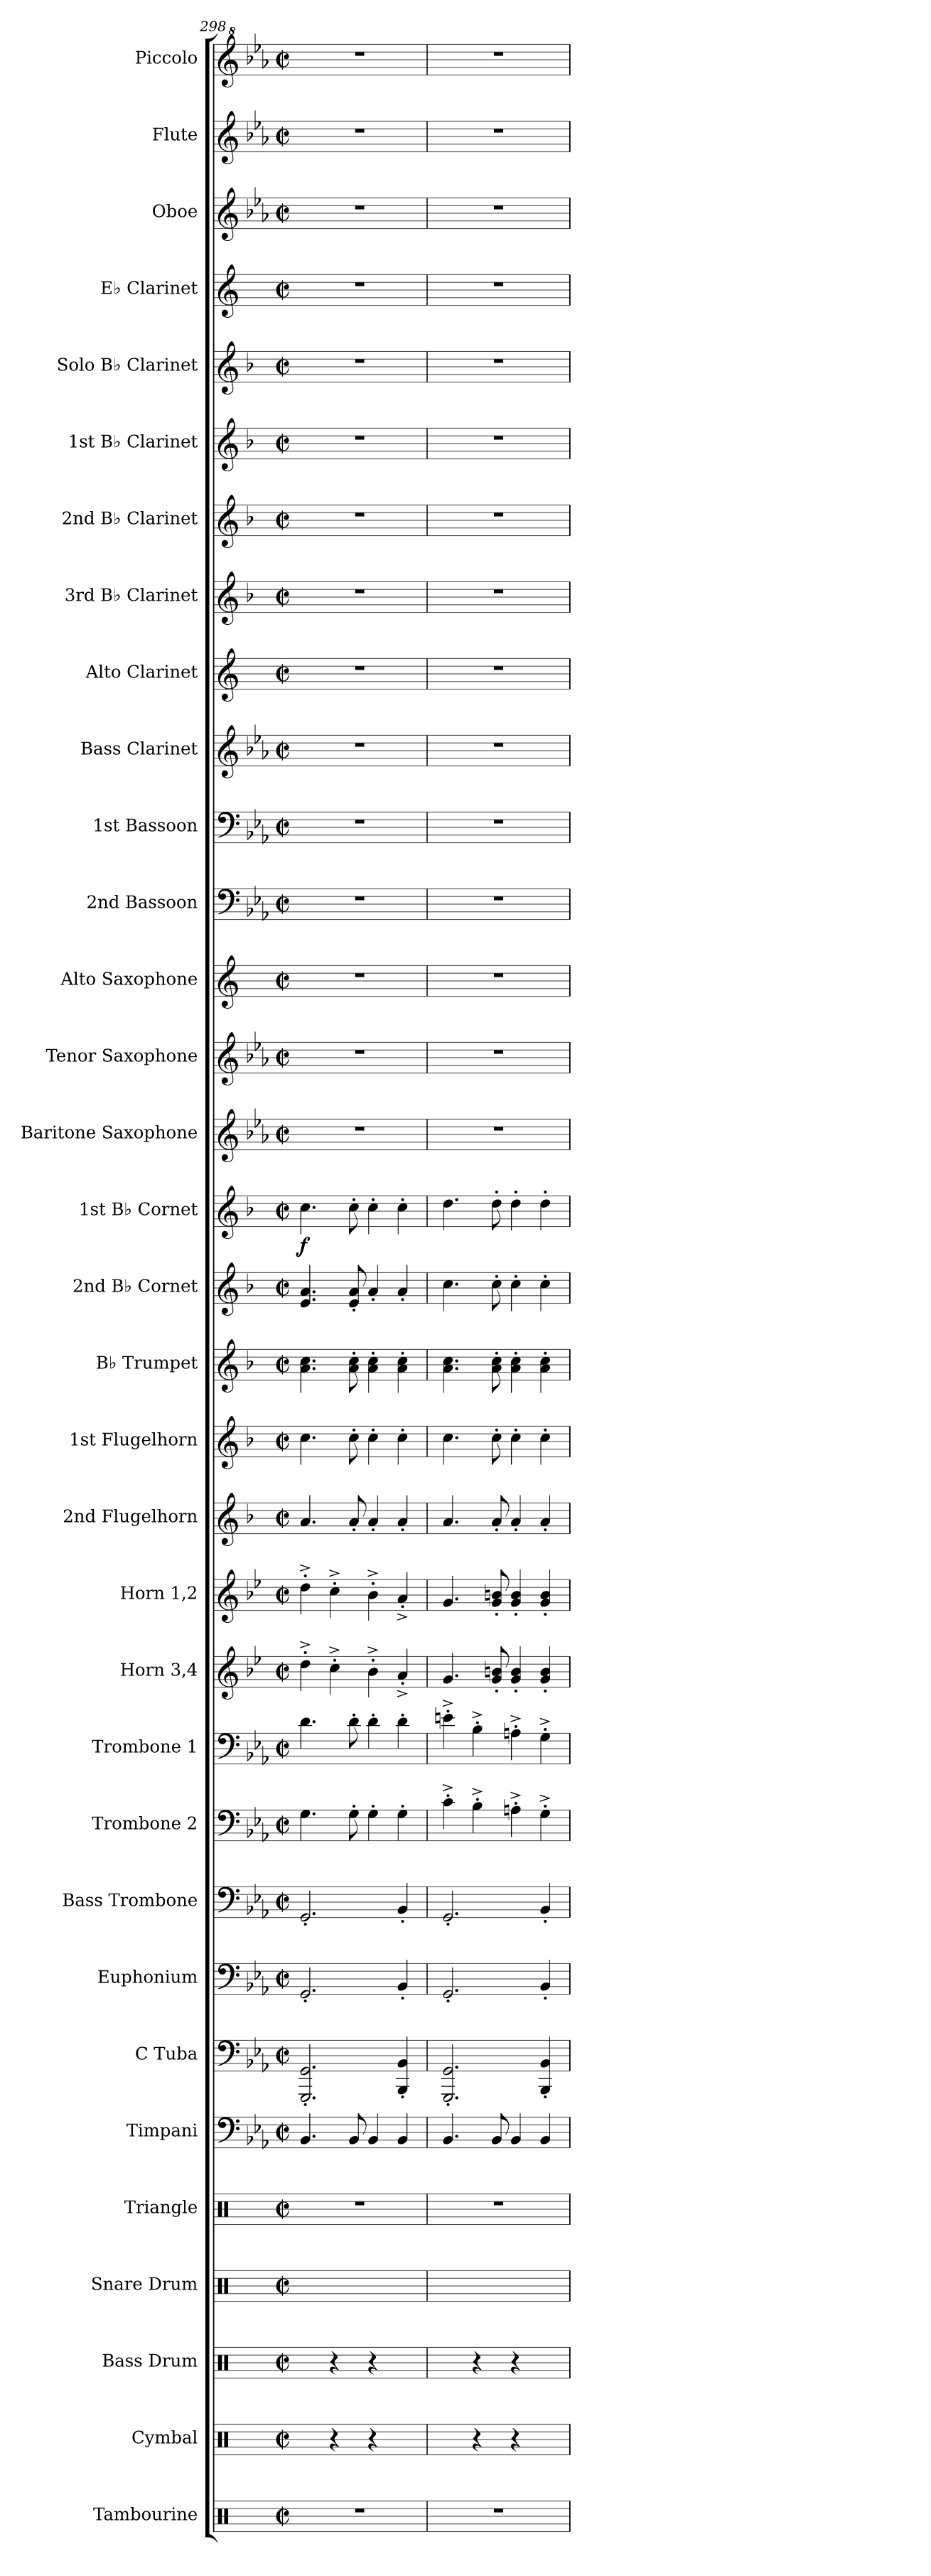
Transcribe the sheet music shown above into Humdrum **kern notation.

**kern	**kern	**kern	**kern	**kern	**kern	**kern	**kern	**kern	**kern	**kern	**kern	**kern	**kern	**kern	**kern	**kern	**kern	**dynam	**kern	**kern	**kern	**kern	**kern	**kern	**kern	**kern	**kern	**kern	**kern	**kern	**kern	**kern	**kern
*part33	*part32	*part31	*part30	*part29	*part28	*part27	*part26	*part25	*part24	*part23	*part22	*part21	*part20	*part19	*part18	*part17	*part16	*part16	*part15	*part14	*part13	*part12	*part11	*part10	*part9	*part8	*part7	*part6	*part5	*part4	*part3	*part2	*part1
*staff33	*staff32	*staff31	*staff30	*staff29	*staff28	*staff27	*staff26	*staff25	*staff24	*staff23	*staff22	*staff21	*staff20	*staff19	*staff18	*staff17	*staff16	*staff16	*staff15	*staff14	*staff13	*staff12	*staff11	*staff10	*staff9	*staff8	*staff7	*staff6	*staff5	*staff4	*staff3	*staff2	*staff1
*I"Tambourine	*I"Cymbal	*I"Bass Drum	*I"Snare Drum	*I"Triangle	*I"Timpani	*I"C Tuba	*I"Euphonium	*I"Bass Trombone	*I"Trombone 2	*I"Trombone 1	*I"Horn 3,4	*I"Horn 1,2	*I"2nd Flugelhorn	*I"1st Flugelhorn	*I"B♭ Trumpet	*I"2nd B♭ Cornet	*I"1st B♭ Cornet	*	*I"Baritone Saxophone	*I"Tenor Saxophone	*I"Alto Saxophone	*I"2nd Bassoon	*I"1st Bassoon	*I"Bass Clarinet	*I"Alto Clarinet	*I"3rd B♭ Clarinet	*I"2nd B♭ Clarinet	*I"1st B♭ Clarinet	*I"Solo B♭ Clarinet	*I"E♭ Clarinet	*I"Oboe	*I"Flute	*I"Piccolo
*I'Tamb.	*I'Cym.	*I'B. Dr.	*I'Sn. Dr.	*I'Trgl.	*I'Timp.	*I'C Tu.	*I'Eu.	*I'B. Trb.	*I'Trb. 2	*I'Trb. 1	*I'Hn. 3,4	*I'Hn. 1,2	*I'2nd Flghn.	*I'1st Flghn.	*I'B♭ Tpt.	*I'2nd B♭ Cnt.	*I'1st B♭ Cnt.	*	*I'Bar. Sax.	*I'T. Sax.	*I'A. Sax.	*I'2nd Bsn.	*I'1st Bsn.	*I'B. Cl.	*I'A. Cl.	*I'3rd B♭ Cl.	*I'2nd B♭ Cl.	*I'1st B♭ Cl.	*I'Solo B♭ Cl.	*I'E♭ Cl.	*I'Ob.	*I'Fl.	*I'Picc.
*clefX	*clefX	*clefX	*clefX	*clefX	*clefF4	*clefF4	*clefF4	*clefF4	*clefF4	*clefF4	*clefG2	*clefG2	*clefG2	*clefG2	*clefG2	*clefG2	*clefG2	*	*clefG2	*clefG2	*clefG2	*clefF4	*clefF4	*clefG2	*clefG2	*clefG2	*clefG2	*clefG2	*clefG2	*clefG2	*clefG2	*clefG2	*clefG^2
*	*	*	*	*	*	*	*	*	*	*	*ITrd4c7	*ITrd4c7	*ITrd1c2	*ITrd1c2	*ITrd1c2	*ITrd1c2	*ITrd1c2	*	*ITrd12c21	*ITrd8c14	*ITrd5c9	*	*	*ITrd8c14	*ITrd5c9	*ITrd1c2	*ITrd1c2	*ITrd1c2	*ITrd1c2	*ITrd-2c-3	*	*	*ITrd-7c-12
*k[]	*k[]	*k[]	*k[]	*k[]	*k[b-e-a-]	*k[b-e-a-]	*k[b-e-a-]	*k[b-e-a-]	*k[b-e-a-]	*k[b-e-a-]	*k[b-e-a-]	*k[b-e-a-]	*k[b-e-a-]	*k[b-e-a-]	*k[b-e-a-]	*k[b-e-a-]	*k[b-e-a-]	*	*k[b-e-a-]	*k[b-e-a-]	*k[b-e-a-]	*k[b-e-a-]	*k[b-e-a-]	*k[b-e-a-]	*k[b-e-a-]	*k[b-e-a-]	*k[b-e-a-]	*k[b-e-a-]	*k[b-e-a-]	*k[b-e-a-]	*k[b-e-a-]	*k[b-e-a-]	*k[b-e-a-]
*C:	*C:	*C:	*C:	*C:	*E-:	*E-:	*E-:	*E-:	*E-:	*E-:	*E-:	*E-:	*E-:	*E-:	*E-:	*E-:	*E-:	*	*E-:	*E-:	*E-:	*E-:	*E-:	*E-:	*E-:	*E-:	*E-:	*E-:	*E-:	*E-:	*E-:	*E-:	*E-:
*M2/2	*M2/2	*M2/2	*M2/2	*M2/2	*M2/2	*M2/2	*M2/2	*M2/2	*M2/2	*M2/2	*M2/2	*M2/2	*M2/2	*M2/2	*M2/2	*M2/2	*M2/2	*	*M2/2	*M2/2	*M2/2	*M2/2	*M2/2	*M2/2	*M2/2	*M2/2	*M2/2	*M2/2	*M2/2	*M2/2	*M2/2	*M2/2	*M2/2
*met(c|)	*met(c|)	*met(c|)	*met(c|)	*met(c|)	*met(c|)	*met(c|)	*met(c|)	*met(c|)	*met(c|)	*met(c|)	*met(c|)	*met(c|)	*met(c|)	*met(c|)	*met(c|)	*met(c|)	*met(c|)	*	*met(c|)	*met(c|)	*met(c|)	*met(c|)	*met(c|)	*met(c|)	*met(c|)	*met(c|)	*met(c|)	*met(c|)	*met(c|)	*met(c|)	*met(c|)	*met(c|)	*met(c|)
=298	=298	=298	=298	=298	=298	=298	=298	=298	=298	=298	=298	=298	=298	=298	=298	=298	=298	=298	=298	=298	=298	=298	=298	=298	=298	=298	=298	=298	=298	=298	=298	=298	=298
!	!	!	!	!	!	!	!	!	!	!	!	!	!	!	!	!	!	!LO:DY:b	!	!	!	!	!	!	!	!	!	!	!	!	!	!	!
1r	4R\	4R\	4.R\	1r	4.BB-/	2.GGG/' 2.GG/'	2.GG'/	2.GG'/	4.G\	4.d\	4g^'\	4g^'\	4.g/	4.b-\	4.g\ 4.b-\	4.d/ 4.g/	4.b-\	f	1r	1r	1r	1r	1r	1r	1r	1r	1r	1r	1r	1r	1r	1r	1r
.	4r	4r	.	.	.	.	.	.	.	.	4f^'\	4f^'\	.	.	.	.	.	.	.	.	.	.	.	.	.	.	.	.	.	.	.	.	.
.	.	.	8R\	.	8BB-/	.	.	.	8G'\	8d'\	.	.	8g'/	8b-'\	8g\' 8b-\'	8d/' 8g/'	8b-'\	.	.	.	.	.	.	.	.	.	.	.	.	.	.	.	.
.	4r	4r	4R\	.	4BB-/	.	.	.	4G'\	4d'\	4e-^'\	4e-^'\	4g'/	4b-'\	4g\' 4b-\'	4g'/	4b-'\	.	.	.	.	.	.	.	.	.	.	.	.	.	.	.	.
.	4R\	4R\	4R\	.	4BB-/	4BBB-/' 4BB-/'	4BB-'/	4BB-'/	4G'\	4d'\	4d^'/	4d^'/	4g'/	4b-'\	4g\' 4b-\'	4g'/	4b-'\	.	.	.	.	.	.	.	.	.	.	.	.	.	.	.	.
=299	=299	=299	=299	=299	=299	=299	=299	=299	=299	=299	=299	=299	=299	=299	=299	=299	=299	=299	=299	=299	=299	=299	=299	=299	=299	=299	=299	=299	=299	=299	=299	=299	=299
1r	4R\	4R\	4.R\	1r	4.BB-/	2.GGG/' 2.GG/'	2.GG'/	2.GG'/	4c'^\	4en'^\	4.c/	4.c/	4.g/	4.b-\	4.g\ 4.b-\	4.b-\	4.cc\	.	1r	1r	1r	1r	1r	1r	1r	1r	1r	1r	1r	1r	1r	1r	1r
.	4r	4r	.	.	.	.	.	.	4B-'^\	4B-'^\	.	.	.	.	.	.	.	.	.	.	.	.	.	.	.	.	.	.	.	.	.	.	.
.	.	.	8R\	.	8BB-/	.	.	.	.	.	8c/' 8en/'	8c/' 8en/'	8g'/	8b-'\	8g\' 8b-\'	8b-'\	8cc'\	.	.	.	.	.	.	.	.	.	.	.	.	.	.	.	.
.	4r	4r	4R\	.	4BB-/	.	.	.	4An'^\	4An'^\	4c/' 4e/'	4c/' 4e/'	4g'/	4b-'\	4g\' 4b-\'	4b-'\	4cc'\	.	.	.	.	.	.	.	.	.	.	.	.	.	.	.	.
.	4R\	4R\	4R\	.	4BB-/	4BBB-/' 4BB-/'	4BB-'/	4BB-'/	4G'^\	4G'^\	4c/' 4e/'	4c/' 4e/'	4g'/	4b-'\	4g\' 4b-\'	4b-'\	4cc'\	.	.	.	.	.	.	.	.	.	.	.	.	.	.	.	.
=	=	=	=	=	=	=	=	=	=	=	=	=	=	=	=	=	=	=	=	=	=	=	=	=	=	=	=	=	=	=	=	=	=
*-	*-	*-	*-	*-	*-	*-	*-	*-	*-	*-	*-	*-	*-	*-	*-	*-	*-	*-	*-	*-	*-	*-	*-	*-	*-	*-	*-	*-	*-	*-	*-	*-	*-
